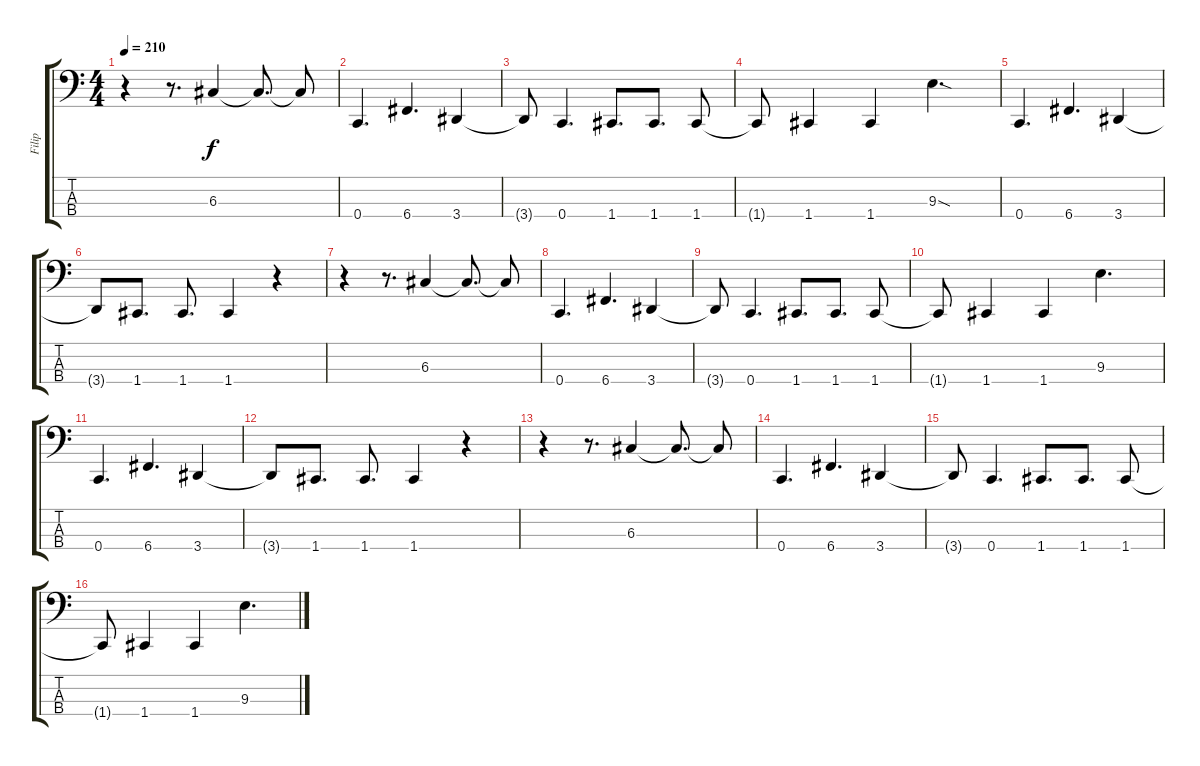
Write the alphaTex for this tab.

\track ("Filip" "Filip") {instrument electricbasspick}
\staff {score tabs}
\tuning (F2 C2 G1 C1) {hide}
\ts (4 4)
\tempo 210
\clef f4
\ks c
r.4{dy f} r.8{d} 6.3.4 6.3{t}.8{d} 6.3{t}.8 |
0.4.4{d} 6.4.4{d} 3.4.4 |
3.4{t}.8 0.4.4{d} 1.4.8{d} 1.4.8{d} 1.4.8 |
1.4{t}.8 1.4.4 1.4.4 9.3{sod}.4{d} |
0.4.4{d} 6.4.4{d} 3.4.4 |
3.4{t}.8 1.4.8{d} 1.4.8{d} 1.4.4 r.4 |
r.4 r.8{d} 6.3.4 6.3{t}.8{d} 6.3{t}.8 |
0.4.4{d} 6.4.4{d} 3.4.4 |
3.4{t}.8 0.4.4{d} 1.4.8{d} 1.4.8{d} 1.4.8 |
1.4{t}.8 1.4.4 1.4.4 9.3.4{d} |
0.4.4{d} 6.4.4{d} 3.4.4 |
3.4{t}.8 1.4.8{d} 1.4.8{d} 1.4.4 r.4 |
r.4 r.8{d} 6.3.4 6.3{t}.8{d} 6.3{t}.8 |
0.4.4{d} 6.4.4{d} 3.4.4 |
3.4{t}.8 0.4.4{d} 1.4.8{d} 1.4.8{d} 1.4.8 |
1.4{t}.8 1.4.4 1.4.4 9.3.4{d}
